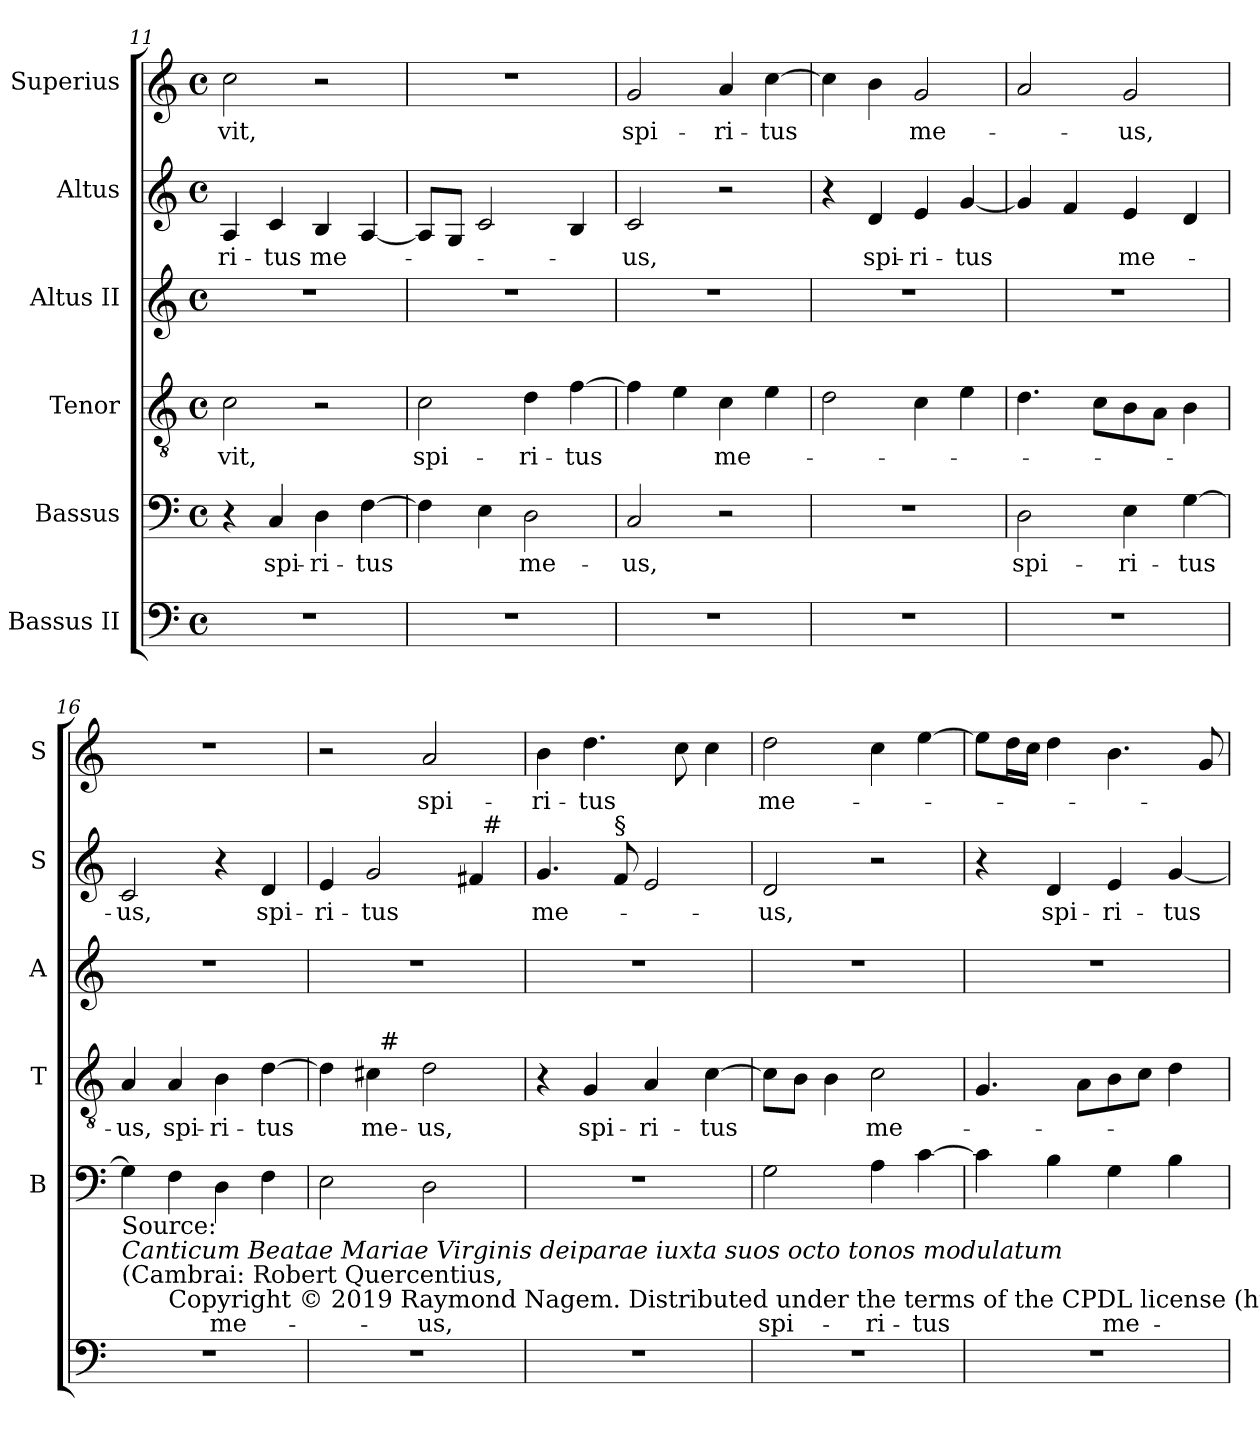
**kern	**kern	**text	**kern	**text	**kern	**kern	**text	**kern	**text
*part6	*part5	*part5	*part4	*part4	*part3	*part2	*part2	*part1	*part1
*staff6	*staff5	*staff5	*staff4	*staff4	*staff3	*staff2	*staff2	*staff1	*staff1
*I"Bassus II	*I"Bassus	*	*I"Tenor	*	*I"Altus II	*I"Altus	*	*I"Superius	*
*	*I'B	*	*I'T	*	*I'A	*I'S	*	*I'S	*
*clefF4	*clefF4	*	*clefGv2	*	*clefG2	*clefG2	*	*clefG2	*
*	*	*	*ITrd7c12	*	*	*	*	*	*
*k[]	*k[]	*	*k[]	*	*k[]	*k[]	*	*k[]	*
*C:	*C:	*	*C:	*	*C:	*C:	*	*C:	*
*M4/4	*M4/4	*	*M4/4	*	*M4/4	*M4/4	*	*M4/4	*
*met(c)	*met(c)	*	*met(c)	*	*met(c)	*met(c)	*	*met(c)	*
=11	=11	=11	=11	=11	=11	=11	=11	=11	=11
!	!	!	!	!LO:LY:b	!	!	!LO:LY:b	!	!LO:LY:b
1r	4r	.	2C\	-vit,	1r	4A/	-ri-	2cc\	-vit,
!	!	!LO:LY:b	!	!	!	!	!LO:LY:b	!	!
.	4C/	spi-	.	.	.	4c/	-tus	.	.
!	!	!LO:LY:b	!	!	!	!	!LO:LY:b	!	!
.	4D\	-ri-	2r	.	.	4B/	me-	2r	.
!	!	!LO:LY:b	!	!	!	!	!	!	!
.	[>4F\	-tus	.	.	.	[<4A/	.	.	.
=12	=12	=12	=12	=12	=12	=12	=12	=12	=12
!	!	!	!	!LO:LY:b	!	!	!	!	!
1r	4F\]	.	2C\	spi-	1r	8A/L]	.	1r	.
.	.	.	.	.	.	8G/J	.	.	.
.	4E\	.	.	.	.	2c/	.	.	.
!	!	!LO:LY:b	!	!LO:LY:b	!	!	!	!	!
.	2D\	me-	4D\	-ri-	.	.	.	.	.
!	!	!	!	!LO:LY:b	!	!	!	!	!
.	.	.	[>4F\	-tus	.	4B/	.	.	.
=13	=13	=13	=13	=13	=13	=13	=13	=13	=13
!	!	!LO:LY:b	!	!	!	!	!LO:LY:b	!	!LO:LY:b
1r	2C/	-us,	4F\]	.	1r	2c/	-us,	2g/	spi-
.	.	.	4E\	.	.	.	.	.	.
!	!	!	!	!LO:LY:b	!	!	!	!	!LO:LY:b
.	2r	.	4C\	me-	.	2r	.	4a/	-ri-
!	!	!	!	!	!	!	!	!	!LO:LY:b
.	.	.	4E\	.	.	.	.	[>4cc\	-tus
=14	=14	=14	=14	=14	=14	=14	=14	=14	=14
1r	1r	.	2D\	.	1r	4r	.	4cc\]	.
!	!	!	!	!	!	!	!LO:LY:b	!	!
.	.	.	.	.	.	4d/	spi-	4b\	.
!	!	!	!	!	!	!	!LO:LY:b	!	!LO:LY:b
.	.	.	4C\	.	.	4e/	-ri-	2g/	me-
!	!	!	!	!	!	!	!LO:LY:b	!	!
.	.	.	4E\	.	.	[<4g/	-tus	.	.
=15	=15	=15	=15	=15	=15	=15	=15	=15	=15
!	!	!LO:LY:b	!	!	!	!	!	!	!
1r	2D\	spi-	4.D\	.	1r	4g/]	.	2a/	.
.	.	.	.	.	.	4f/	.	.	.
.	.	.	8C\L	.	.	.	.	.	.
!	!	!LO:LY:b	!	!	!	!	!LO:LY:b	!	!LO:LY:b
.	4E\	-ri-	8BB\	.	.	4e/	me-	2g/	-us,
.	.	.	8AA\J	.	.	.	.	.	.
!	!	!LO:LY:b	!	!	!	!	!	!	!
.	[>4G\	-tus	4BB\	.	.	4d/	.	.	.
!!LO:LB:g=z
=16	=16	=16	=16	=16	=16	=16	=16	=16	=16
!	!LO:TX:b:t=Source&colon;	!	!	!	!	!	!	!	!
!	!LO:TX:b:i:t=Canticum Beatae Mariae Virginis deiparae iuxta suos octo tonos modulatum	!	!	!	!	!	!	!	!
!	!LO:TX:b:t=(Cambrai&colon; Robert Quercentius,	!	!	!	!	!	!	!	!
!	!	!	!	!LO:LY:b	!	!	!LO:LY:b	!	!
1r	4G\]	.	4AA/	-us,	1r	2c/	-us,	1r	.
!	!LO:TX:b:t=Copyright © 2019 Raymond Nagem. Distributed under the terms of the CPDL license (http&colon;//cpdl.org).	!	!	!	!	!	!	!	!
!	!	!	!	!LO:LY:b	!	!	!	!	!
.	4F\	.	4AA/	spi-	.	.	.	.	.
!	!	!LO:LY:b	!	!LO:LY:b	!	!	!	!	!
.	4D\	me-	4BB\	-ri-	.	4r	.	.	.
!	!	!	!	!LO:LY:b	!	!	!LO:LY:b	!	!
.	4F\	.	[>4D\	-tus	.	4d/	spi-	.	.
=17	=17	=17	=17	=17	=17	=17	=17	=17	=17
!	!	!	!	!	!	!	!LO:LY:b	!	!
*	*	*	*^	*	*	*^	*	*	*
1r	2E\	.	4D\]	4ryy	.	1r	4e/	2ryy	-ri-	2r	.
!	!	!	!	!	!LO:LY:b	!	!	!	!LO:LY:b	!	!
.	.	.	4C#\	32ryy	me-	.	2g/	.	-tus	.	.
!	!	!	!	!LO:TX:a:t=#	!	!	!	!	!	!	!
.	.	.	.	2ryy	.	.	.	.	.	.	.
!	!	!LO:LY:b	!	!	!LO:LY:b	!	!	!	!	!	!LO:LY:b
.	2D\	-us,	2D\	.	-us,	.	.	4ryy	.	2a/	spi-
.	.	.	.	.	.	.	4f#/	32ryy	.	.	.
!	!	!	!	!	!	!	!	!LO:TX:a:t=#	!	!	!
.	.	.	.	8..ryy	.	.	.	8..ryy	.	.	.
=18	=18	=18	=18	=18	=18	=18	=18	=18	=18	=18	=18
!	!	!	!	!	!	!	!	!	!LO:LY:b	!	!LO:LY:b
*	*	*	*v	*v	*	*	*v	*v	*	*	*
1r	1r	.	4r	.	1r	4.g/	me-	4b\	-ri-
!	!	!	!	!LO:LY:b	!	!	!	!	!LO:LY:b
.	.	.	4GG/	spi-	.	.	.	4.dd\	-tus
!	!	!	!	!	!	!LO:TX:a:t=§	!	!	!
.	.	.	.	.	.	8f/	.	.	.
!	!	!	!	!LO:LY:b	!	!	!	!	!
.	.	.	4AA/	-ri-	.	2e/	.	.	.
.	.	.	.	.	.	.	.	8cc\	.
!	!	!	!	!LO:LY:b	!	!	!	!	!
.	.	.	[>4C\	-tus	.	.	.	4cc\	.
=19	=19	=19	=19	=19	=19	=19	=19	=19	=19
!	!	!LO:LY:b	!	!	!	!	!LO:LY:b	!	!LO:LY:b
1r	2G\	spi-	8C\L]	.	1r	2d/	-us,	2dd\	me-
.	.	.	8BB\J	.	.	.	.	.	.
.	.	.	4BB\	.	.	.	.	.	.
!	!	!LO:LY:b	!	!LO:LY:b	!	!	!	!	!
.	4A\	-ri-	2C\	me-	.	2r	.	4cc\	.
!	!	!LO:LY:b	!	!	!	!	!	!	!
.	[>4c\	-tus	.	.	.	.	.	[>4ee\	.
=20	=20	=20	=20	=20	=20	=20	=20	=20	=20
1r	4c\]	.	4.GG/	.	1r	4r	.	8ee\L]	.
.	.	.	.	.	.	.	.	16dd\L	.
.	.	.	.	.	.	.	.	16cc\JJ	.
!	!	!	!	!	!	!	!LO:LY:b	!	!
.	4B\	.	.	.	.	4d/	spi-	4dd\	.
.	.	.	8AA\L	.	.	.	.	.	.
!	!	!LO:LY:b	!	!	!	!	!LO:LY:b	!	!
.	4G\	me-	8BB\	.	.	4e/	-ri-	4.b\	.
.	.	.	8C\J	.	.	.	.	.	.
!	!	!	!	!	!	!	!LO:LY:b	!	!
.	4B\	.	4D\	.	.	[<4g/	-tus	.	.
.	.	.	.	.	.	.	.	8g/	.
=	=	=	=	=	=	=	=	=	=
*-	*-	*-	*-	*-	*-	*-	*-	*-	*-
